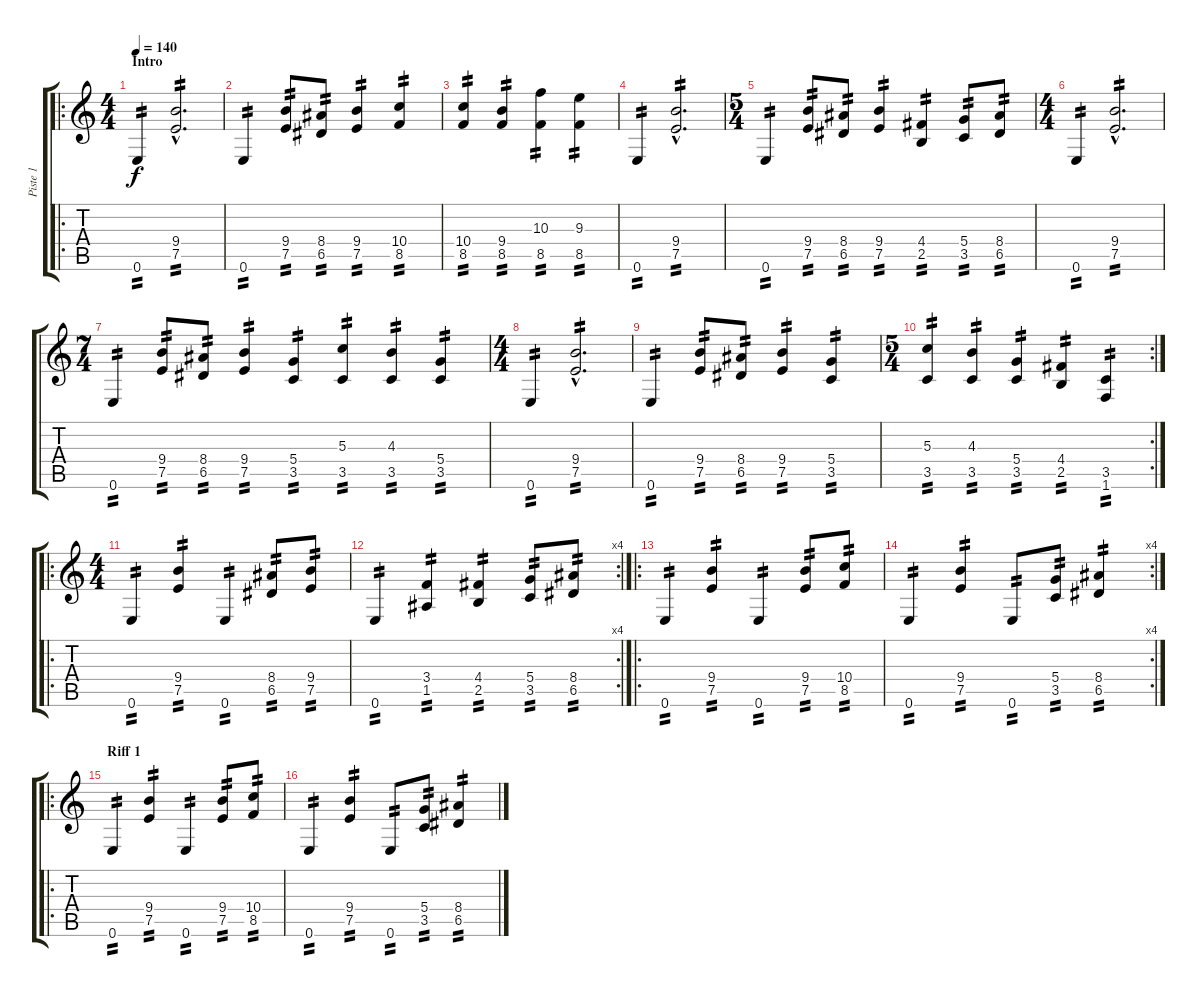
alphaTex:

\track ("Piste 1" "Piste 1") {instrument overdrivenguitar}
\staff {score tabs}
\tuning (E4 B3 G3 D3 A2 E2) {hide}
\ro
\ts (4 4)
\section ("" "Intro")
\tempo 140
\clef g2
\ks c
0.6.4{tp 2 dy f instrument overdrivenguitar} (9.4{hac} 7.5{hac}).2{d tp 2} |
0.6.4{tp 2} (9.4 7.5).8{tp 2} (8.4 6.5).8{tp 2} (9.4 7.5).4{tp 2} (10.4 8.5).4{tp 2} |
(10.4 8.5).4{tp 2} (9.4 8.5).4{tp 2} (10.3 8.5).4{tp 2} (9.3 8.5).4{tp 2} |
0.6.4{tp 2} (9.4{hac} 7.5{hac}).2{d tp 2} |
\ts (5 4)
0.6.4{tp 2} (9.4 7.5).8{tp 2} (8.4 6.5).8{tp 2} (9.4 7.5).4{tp 2} (4.4 2.5).4{tp 2} (5.4 3.5).8{tp 2} (8.4 6.5).8{tp 2} |
\ts (4 4)
0.6.4{tp 2} (9.4{hac} 7.5{hac}).2{d tp 2} |
\ts (7 4)
0.6.4{tp 2} (9.4 7.5).8{tp 2} (8.4 6.5).8{tp 2} (9.4 7.5).4{tp 2} (5.4 3.5).4{tp 2} (5.3 3.5).4{tp 2} (4.3 3.5).4{tp 2} (5.4 3.5).4{tp 2} |
\ts (4 4)
0.6.4{tp 2} (9.4{hac} 7.5{hac}).2{d tp 2} |
0.6.4{tp 2} (9.4 7.5).8{tp 2} (8.4 6.5).8{tp 2} (9.4 7.5).4{tp 2} (5.4 3.5).4{tp 2} |
\rc 2
\ts (5 4)
(5.3 3.5).4{tp 2} (4.3 3.5).4{tp 2} (5.4 3.5).4{tp 2} (4.4 2.5).4{tp 2} (3.5 1.6).4{tp 2} |
\ro
\ts (4 4)
0.6.4{tp 2} (9.4 7.5).4{tp 2} 0.6.4{tp 2} (8.4 6.5).8{tp 2} (9.4 7.5).8{tp 2} |
\rc 4
0.6.4{tp 2} (3.4 1.5).4{tp 2} (4.4 2.5).4{tp 2} (5.4 3.5).8{tp 2} (8.4 6.5).8{tp 2} |
\ro
0.6.4{tp 2} (9.4 7.5).4{tp 2} 0.6.4{tp 2} (9.4 7.5).8{tp 2} (10.4 8.5).8{tp 2} |
\rc 4
0.6.4{tp 2} (9.4 7.5).4{tp 2} 0.6.8{tp 2} (5.4 3.5).8{tp 2} (8.4 6.5).4{tp 2} |
\ro
\section ("" "Riff 1")
0.6.4{tp 2} (9.4 7.5).4{tp 2} 0.6.4{tp 2} (9.4 7.5).8{tp 2} (10.4 8.5).8{tp 2} |
0.6.4{tp 2} (9.4 7.5).4{tp 2} 0.6.8{tp 2} (5.4 3.5).8{tp 2} (8.4 6.5).4{tp 2}
